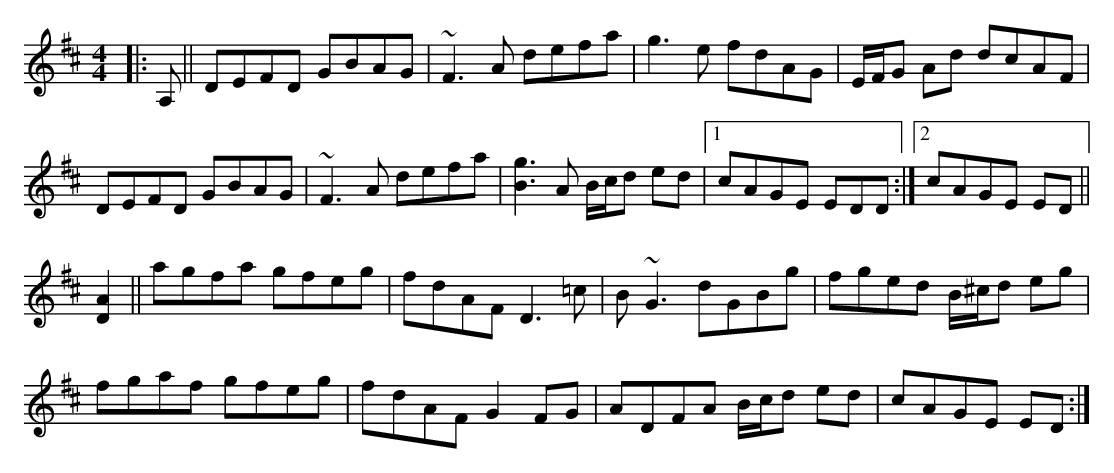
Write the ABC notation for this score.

X:1
M:4/4
K:D
|:A,||DEFD GBAG|~F3 A defa|g3 e fdAG|E/F/G Ad dcAF|
DEFD GBAG|~F3 A defa|[B3g3] A B/c/d ed|1 cAGE EDD:|2 cAGE ED||
[D2A2]||agfa gfeg|fdAF D3 =c|B~G3 dGBg|fged B/^c/d eg|
fgaf gfeg|fdAF G2 FG|ADFA B/c/d ed|cAGE ED:|
